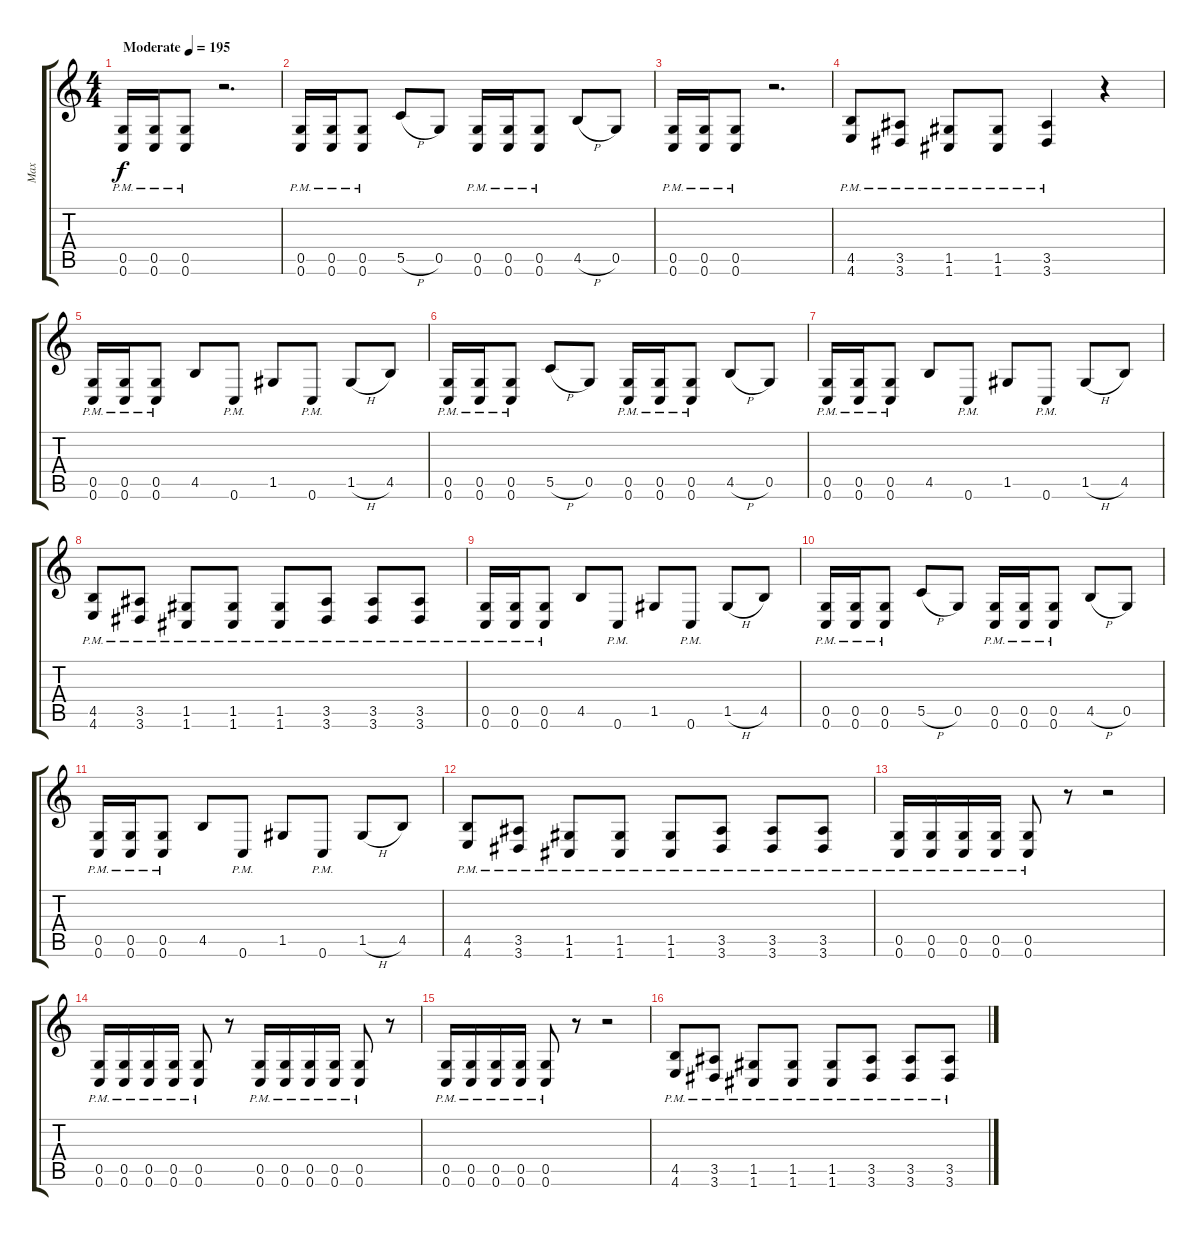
\track ("Max" "Max") {instrument distortionguitar}
\staff {score tabs}
\tuning (D4 A3 F3 C3 G2 C2) {hide}
\ts (4 4)
\tempo (195 "Moderate")
\clef g2
\ks c
(0.5{pm} 0.6{pm}).16{dy f instrument distortionguitar} (0.5{pm} 0.6{pm}).16 (0.5{pm} 0.6{pm}).8 r.2{d} |
(0.5{pm} 0.6{pm}).16 (0.5{pm} 0.6{pm}).16 (0.5{pm} 0.6{pm}).8 5.5{h}.8 0.5.8 (0.5{pm} 0.6{pm}).16 (0.5{pm} 0.6{pm}).16 (0.5{pm} 0.6{pm}).8 4.5{h}.8 0.5.8 |
(0.5{pm} 0.6{pm}).16 (0.5{pm} 0.6{pm}).16 (0.5{pm} 0.6{pm}).8 r.2{d} |
(4.5{pm} 4.6{pm}).8 (3.5{pm} 3.6{pm}).8 (1.5{pm} 1.6{pm}).8 (1.5{pm} 1.6{pm}).8 (3.5{pm} 3.6{pm}).4 r.4 |
(0.5{pm} 0.6{pm}).16 (0.5{pm} 0.6{pm}).16 (0.5{pm} 0.6{pm}).8 4.5.8 0.6{pm}.8 1.5.8 0.6{pm}.8 1.5{h}.8 4.5.8 |
(0.5{pm} 0.6{pm}).16 (0.5{pm} 0.6{pm}).16 (0.5{pm} 0.6{pm}).8 5.5{h}.8 0.5.8 (0.5{pm} 0.6{pm}).16 (0.5{pm} 0.6{pm}).16 (0.5{pm} 0.6{pm}).8 4.5{h}.8 0.5.8 |
(0.5{pm} 0.6{pm}).16 (0.5{pm} 0.6{pm}).16 (0.5{pm} 0.6{pm}).8 4.5.8 0.6{pm}.8 1.5.8 0.6{pm}.8 1.5{h}.8 4.5.8 |
(4.5{pm} 4.6{pm}).8 (3.5{pm} 3.6{pm}).8 (1.5{pm} 1.6{pm}).8 (1.5{pm} 1.6{pm}).8 (1.5{pm} 1.6{pm}).8 (3.5{pm} 3.6{pm}).8 (3.5{pm} 3.6{pm}).8 (3.5{pm} 3.6{pm}).8 |
(0.5{pm} 0.6{pm}).16 (0.5{pm} 0.6{pm}).16 (0.5{pm} 0.6{pm}).8 4.5.8 0.6{pm}.8 1.5.8 0.6{pm}.8 1.5{h}.8 4.5.8 |
(0.5{pm} 0.6{pm}).16 (0.5{pm} 0.6{pm}).16 (0.5{pm} 0.6{pm}).8 5.5{h}.8 0.5.8 (0.5{pm} 0.6{pm}).16 (0.5{pm} 0.6{pm}).16 (0.5{pm} 0.6{pm}).8 4.5{h}.8 0.5.8 |
(0.5{pm} 0.6{pm}).16 (0.5{pm} 0.6{pm}).16 (0.5{pm} 0.6{pm}).8 4.5.8 0.6{pm}.8 1.5.8 0.6{pm}.8 1.5{h}.8 4.5.8 |
(4.5{pm} 4.6{pm}).8 (3.5{pm} 3.6{pm}).8 (1.5{pm} 1.6{pm}).8 (1.5{pm} 1.6{pm}).8 (1.5{pm} 1.6{pm}).8 (3.5{pm} 3.6{pm}).8 (3.5{pm} 3.6{pm}).8 (3.5{pm} 3.6{pm}).8 |
(0.5{pm} 0.6{pm}).16 (0.5{pm} 0.6{pm}).16 (0.5{pm} 0.6{pm}).16 (0.5{pm} 0.6{pm}).16 (0.5{pm} 0.6{pm}).8 r.8 r.2 |
(0.5{pm} 0.6{pm}).16 (0.5{pm} 0.6{pm}).16 (0.5{pm} 0.6{pm}).16 (0.5{pm} 0.6{pm}).16 (0.5{pm} 0.6{pm}).8 r.8 (0.5{pm} 0.6{pm}).16 (0.5{pm} 0.6{pm}).16 (0.5{pm} 0.6{pm}).16 (0.5{pm} 0.6{pm}).16 (0.5{pm} 0.6{pm}).8 r.8 |
(0.5{pm} 0.6{pm}).16 (0.5{pm} 0.6{pm}).16 (0.5 0.6{pm}).16 (0.5{pm} 0.6{pm}).16 (0.5{pm} 0.6{pm}).8 r.8 r.2 |
(4.5{pm} 4.6{pm}).8 (3.5{pm} 3.6{pm}).8 (1.5{pm} 1.6{pm}).8 (1.5{pm} 1.6{pm}).8 (1.5{pm} 1.6{pm}).8 (3.5{pm} 3.6{pm}).8 (3.5{pm} 3.6{pm}).8 (3.5{pm} 3.6{pm}).8
